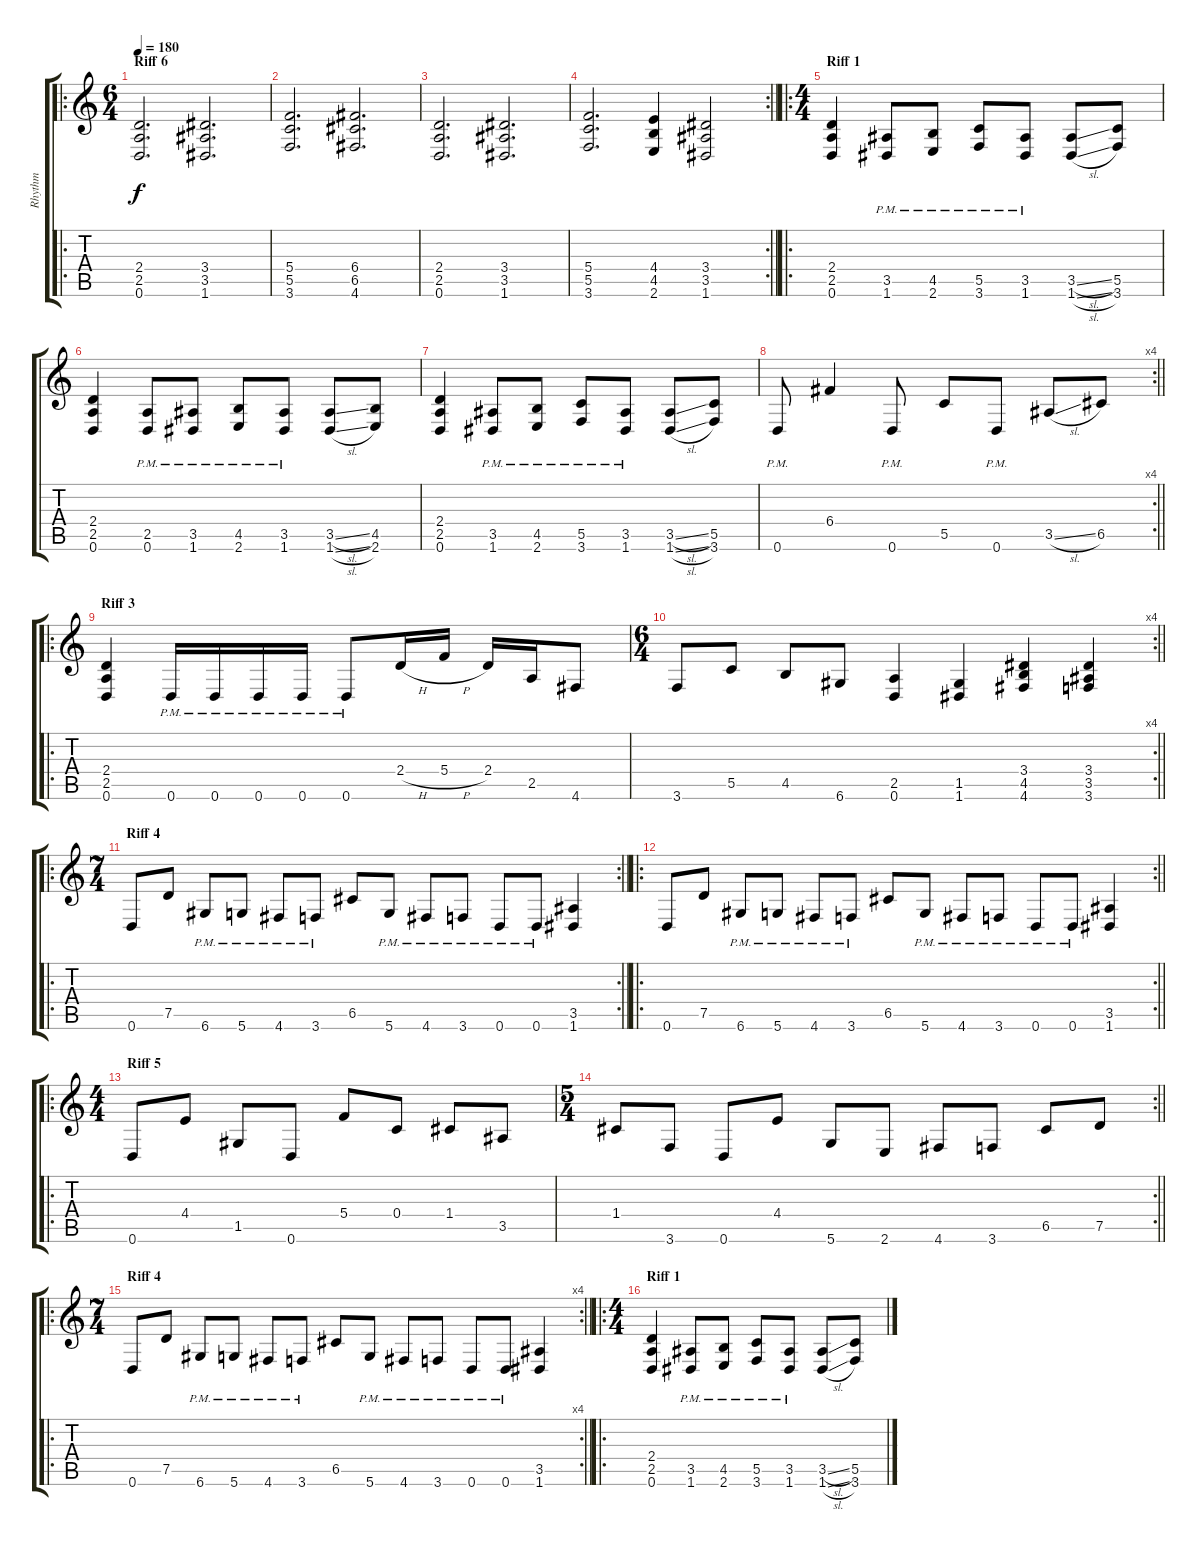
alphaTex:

\track ("Rhythm" "Rhythm") {instrument distortionguitar}
\staff {score tabs}
\tuning (D4 A3 F3 C3 G2 D2) {hide}
\ro
\ts (6 4)
\section ("" "Riff 6")
\tempo 180
\clef g2
\ks c
(2.4 2.5 0.6).2{d dy f} (3.4 3.5 1.6).2{d} |
(5.4 5.5 3.6).2{d} (6.4 6.5 4.6).2{d} |
(2.4 2.5 0.6).2{d} (3.4 3.5 1.6).2{d} |
\rc 2
\barLineRight lightlight
(5.4 5.5 3.6).2{d} (4.4 4.5 2.6).4 (3.4 3.5 1.6).2 |
\ro
\ts (4 4)
\section ("" "Riff 1")
(2.4 2.5 0.6).4 (3.5{pm} 1.6{pm}).8 (4.5{pm} 2.6{pm}).8 (5.5{pm} 3.6{pm}).8 (3.5{pm} 1.6{pm}).8 (3.5{sl} 1.6{sl}).8 (5.5 3.6).8 |
(2.4 2.5 0.6).4 (2.5{pm} 0.6{pm}).8 (3.5{pm} 1.6{pm}).8 (4.5{pm} 2.6{pm}).8 (3.5{pm} 1.6{pm}).8 (3.5{sl} 1.6{sl}).8 (4.5 2.6).8 |
(2.4 2.5 0.6).4 (3.5{pm} 1.6{pm}).8 (4.5{pm} 2.6{pm}).8 (5.5{pm} 3.6{pm}).8 (3.5{pm} 1.6{pm}).8 (3.5{sl} 1.6{sl}).8 (5.5 3.6).8 |
\rc 4
\barLineRight lightlight
0.6{pm}.8 6.4.4 0.6{pm}.8 5.5.8 0.6{pm}.8 3.5{sl}.8 6.5.8 |
\ro
\section ("" "Riff 3")
(2.4 2.5 0.6).4 0.6{pm}.16 0.6{pm}.16 0.6{pm}.16 0.6{pm}.16 0.6{pm}.8 2.4{h}.16 5.4{h}.16 2.4.16 2.5.16 4.6.8 |
\rc 4
\ts (6 4)
\barLineRight lightlight
3.6.8 5.5.8 4.5.8 6.6.8 (2.5 0.6).4 (1.5 1.6).4 (3.4 4.5 4.6).4 (3.4 3.5 3.6).4 |
\ro
\rc 2
\ts (7 4)
\section ("" "Riff 4")
\barLineRight lightlight
0.6.8 7.5.8 6.6{pm}.8 5.6{pm}.8 4.6{pm}.8 3.6{pm}.8 6.5.8 5.6{pm}.8 4.6{pm}.8 3.6{pm}.8 0.6{pm}.8 0.6{pm}.8 (3.5 1.6).4 |
\ro
\rc 2
\barLineRight lightlight
0.6.8 7.5.8 6.6{pm}.8 5.6{pm}.8 4.6{pm}.8 3.6{pm}.8 6.5.8 5.6{pm}.8 4.6{pm}.8 3.6{pm}.8 0.6{pm}.8 0.6{pm}.8 (3.5 1.6).4 |
\ro
\ts (4 4)
\section ("" "Riff 5")
0.6.8 4.4.8 1.5.8 0.6.8 5.4.8 0.4.8 1.4.8 3.5.8 |
\rc 2
\ts (5 4)
\barLineRight lightlight
1.4.8 3.6.8 0.6.8 4.4.8 5.6.8 2.6.8 4.6.8 3.6.8 6.5.8 7.5.8 |
\ro
\rc 4
\ts (7 4)
\section ("" "Riff 4")
\barLineRight lightlight
0.6.8 7.5.8 6.6{pm}.8 5.6{pm}.8 4.6{pm}.8 3.6{pm}.8 6.5.8 5.6{pm}.8 4.6{pm}.8 3.6{pm}.8 0.6{pm}.8 0.6{pm}.8 (3.5 1.6).4 |
\ro
\ts (4 4)
\section ("" "Riff 1")
(2.4 2.5 0.6).4 (3.5{pm} 1.6{pm}).8 (4.5{pm} 2.6{pm}).8 (5.5{pm} 3.6{pm}).8 (3.5{pm} 1.6{pm}).8 (3.5{sl} 1.6{sl}).8 (5.5 3.6).8
